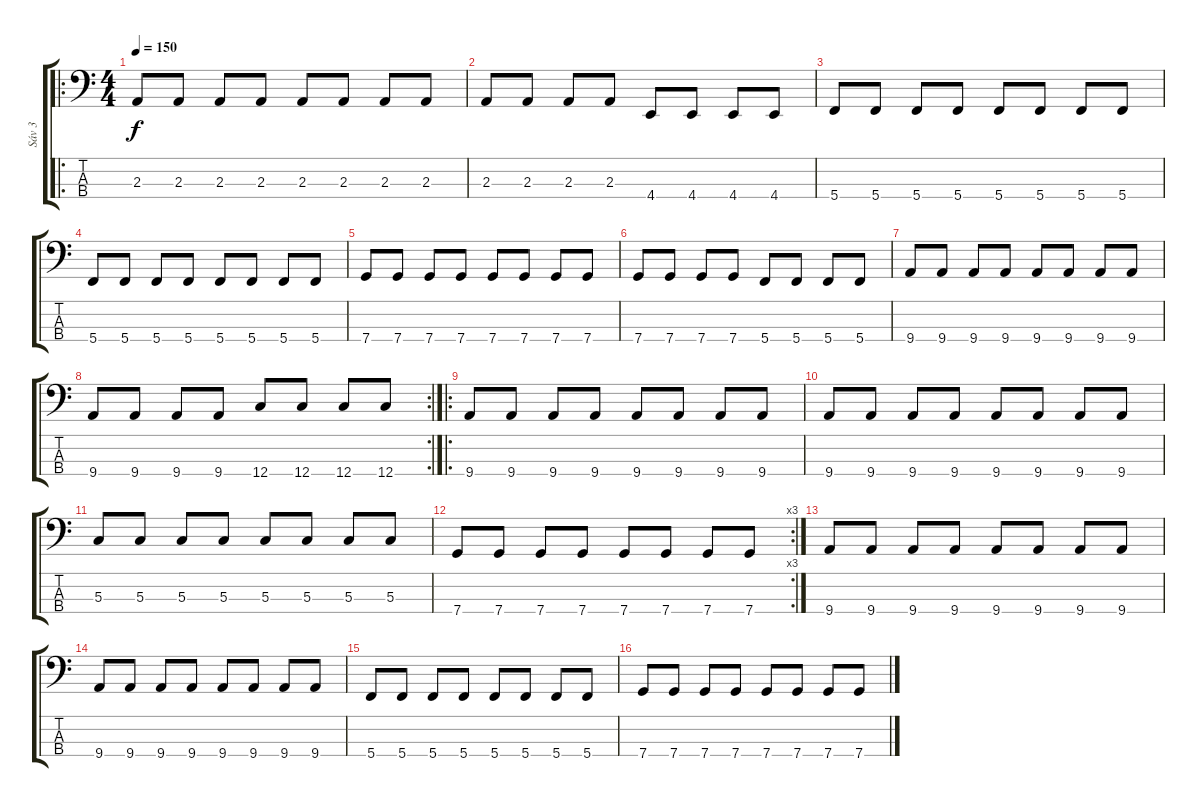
\track ("Sáv 3" "Sáv 3") {instrument electricbassfinger}
\staff {score tabs}
\tuning (F2 C2 G1 C1) {hide}
\ro
\ts (4 4)
\tempo 150
\clef f4
\ks c
2.3.8{dy f} 2.3.8 2.3.8 2.3.8 2.3.8 2.3.8 2.3.8 2.3.8 |
2.3.8 2.3.8 2.3.8 2.3.8 4.4.8 4.4.8 4.4.8 4.4.8 |
5.4.8 5.4.8 5.4.8 5.4.8 5.4.8 5.4.8 5.4.8 5.4.8 |
5.4.8 5.4.8 5.4.8 5.4.8 5.4.8 5.4.8 5.4.8 5.4.8 |
7.4.8 7.4.8 7.4.8 7.4.8 7.4.8 7.4.8 7.4.8 7.4.8 |
7.4.8 7.4.8 7.4.8 7.4.8 5.4.8 5.4.8 5.4.8 5.4.8 |
9.4.8 9.4.8 9.4.8 9.4.8 9.4.8 9.4.8 9.4.8 9.4.8 |
\rc 2
9.4.8 9.4.8 9.4.8 9.4.8 12.4.8 12.4.8 12.4.8 12.4.8 |
\ro
9.4.8 9.4.8 9.4.8 9.4.8 9.4.8 9.4.8 9.4.8 9.4.8 |
9.4.8 9.4.8 9.4.8 9.4.8 9.4.8 9.4.8 9.4.8 9.4.8 |
5.3.8 5.3.8 5.3.8 5.3.8 5.3.8 5.3.8 5.3.8 5.3.8 |
\rc 3
7.4.8 7.4.8 7.4.8 7.4.8 7.4.8 7.4.8 7.4.8 7.4.8 |
9.4.8 9.4.8 9.4.8 9.4.8 9.4.8 9.4.8 9.4.8 9.4.8 |
9.4.8 9.4.8 9.4.8 9.4.8 9.4.8 9.4.8 9.4.8 9.4.8 |
5.4.8 5.4.8 5.4.8 5.4.8 5.4.8 5.4.8 5.4.8 5.4.8 |
7.4.8 7.4.8 7.4.8 7.4.8 7.4.8 7.4.8 7.4.8 7.4.8
